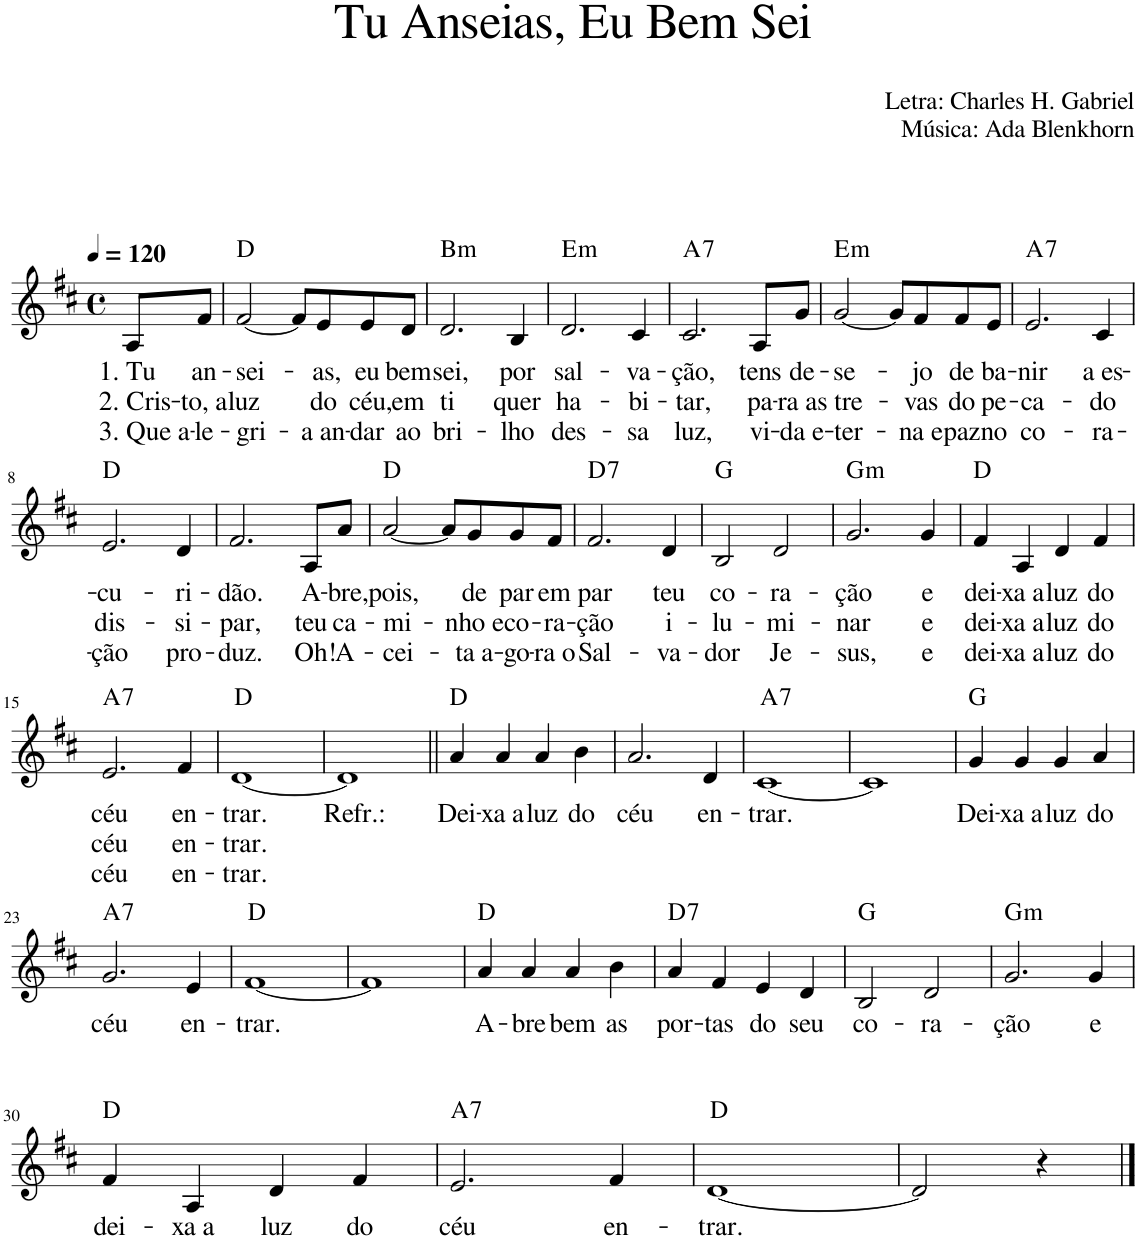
**kern	**text	**text	**text	**harte
*part1	*part1	*part1	*part1	*part1
*staff1	*staff1	*staff1	*staff1	*
*I"Voz	*	*	*	*
*I'Vo.	*	*	*	*
*clefG2	*	*	*	*
*k[f#c#]	*	*	*	*
*M4/4	*	*	*	*
*met(c)	*	*	*	*
*MM120	*	*	*	*
=1	=1	=1	=1	=1
!	!LO:LY:b	!LO:LY:b	!LO:LY:b	!
8A/L	1. Tu	2. Cris-	3. Que a-	.
!	!LO:LY:b	!LO:LY:b	!LO:LY:b	!
8f#/J	an-	-to, a	-le-	.
=2	=2	=2	=2	=2
!	!LO:LY:b	!LO:LY:b	!LO:LY:b	!
[2f#/	-sei-	luz	-gri-	D:maj
8f#/L]	.	.	.	.
!	!LO:LY:b	!LO:LY:b	!LO:LY:b	!
8e/	as,	do	-a an-	.
!	!LO:LY:b	!LO:LY:b	!LO:LY:b	!
8e/	eu	céu,	-dar	.
!	!LO:LY:b	!LO:LY:b	!LO:LY:b	!
8d/J	bem	em	ao	.
=3	=3	=3	=3	=3
!	!LO:LY:b	!LO:LY:b	!LO:LY:b	!LO:H:kt=m
2.d/	sei,	ti	bri-	B:min
!	!LO:LY:b	!LO:LY:b	!LO:LY:b	!
4B/	por	quer	-lho	.
=4	=4	=4	=4	=4
!	!LO:LY:b	!LO:LY:b	!LO:LY:b	!LO:H:kt=m
2.d/	sal-	ha-	des-	E:min
!	!LO:LY:b	!LO:LY:b	!LO:LY:b	!
4c#/	-va-	-bi-	-sa	.
=5	=5	=5	=5	=5
!	!LO:LY:b	!LO:LY:b	!LO:LY:b	!LO:H:kt=7
2.c#/	ção,	-tar,	luz,	A:7
!	!LO:LY:b	!LO:LY:b	!LO:LY:b	!
8A/L	tens	pa-	vi-	.
!	!LO:LY:b	!LO:LY:b	!LO:LY:b	!
8g/J	de-	-ra as	-da e-	.
=6	=6	=6	=6	=6
!	!LO:LY:b	!LO:LY:b	!LO:LY:b	!LO:H:kt=m
[2g/	-se-	tre-	-ter-	E:min
8g/L]	.	.	.	.
!	!LO:LY:b	!LO:LY:b	!LO:LY:b	!
8f#/	-jo	-vas	-na e	.
!	!LO:LY:b	!LO:LY:b	!LO:LY:b	!
8f#/	de	do	paz	.
!	!LO:LY:b	!LO:LY:b	!LO:LY:b	!
8e/J	ba-	pe-	no	.
=7	=7	=7	=7	=7
!	!LO:LY:b	!LO:LY:b	!LO:LY:b	!LO:H:kt=7
2.e/	-nir	-ca-	co-	A:7
!	!LO:LY:b	!LO:LY:b	!LO:LY:b	!
4c#/	a es-	-do	-ra-	.
!!LO:LB:g=z
=8	=8	=8	=8	=8
!	!LO:LY:b	!LO:LY:b	!LO:LY:b	!
2.e/	-cu-	dis-	-ção	D:maj
!	!LO:LY:b	!LO:LY:b	!LO:LY:b	!
4d/	-ri-	-si-	pro-	.
=9	=9	=9	=9	=9
!	!LO:LY:b	!LO:LY:b	!LO:LY:b	!
2.f#/	-dão.	-par,	-duz.	.
!	!LO:LY:b	!LO:LY:b	!LO:LY:b	!
8A/L	A-	teu	Oh!	.
!	!LO:LY:b	!LO:LY:b	!LO:LY:b	!
8a/J	-bre,	ca-	A-	.
=10	=10	=10	=10	=10
!	!LO:LY:b	!LO:LY:b	!LO:LY:b	!
[2a/	pois,	-mi-	-cei-	D:maj
8a/L]	.	.	.	.
!	!LO:LY:b	!LO:LY:b	!LO:LY:b	!
8g/	de	-nho e	-ta a-	.
!	!LO:LY:b	!LO:LY:b	!LO:LY:b	!
8g/	par	co-	-go-	.
!	!LO:LY:b	!LO:LY:b	!LO:LY:b	!
8f#/J	em	-ra-	-ra o	.
=11	=11	=11	=11	=11
!	!LO:LY:b	!LO:LY:b	!LO:LY:b	!LO:H:kt=7
2.f#/	par	-ção	Sal-	D:7
!	!LO:LY:b	!LO:LY:b	!LO:LY:b	!
4d/	teu	i-	-va-	.
=12	=12	=12	=12	=12
!	!LO:LY:b	!LO:LY:b	!LO:LY:b	!
2B/	co-	-lu-	-dor	G:maj
!	!LO:LY:b	!LO:LY:b	!LO:LY:b	!
2d/	-ra-	-mi-	Je-	.
=13	=13	=13	=13	=13
!	!LO:LY:b	!LO:LY:b	!LO:LY:b	!LO:H:kt=m
2.g/	-ção	-nar	-sus,	G:min
!	!LO:LY:b	!LO:LY:b	!LO:LY:b	!
4g/	e	e	e	.
=14	=14	=14	=14	=14
!	!LO:LY:b	!LO:LY:b	!LO:LY:b	!
4f#/	dei-	dei-	dei-	D:maj
!	!LO:LY:b	!LO:LY:b	!LO:LY:b	!
4A/	-xa a	-xa a	-xa a	.
!	!LO:LY:b	!LO:LY:b	!LO:LY:b	!
4d/	luz	luz	luz	.
!	!LO:LY:b	!LO:LY:b	!LO:LY:b	!
4f#/	do	do	do	.
!!LO:LB:g=z
=15	=15	=15	=15	=15
!	!LO:LY:b	!LO:LY:b	!LO:LY:b	!LO:H:kt=7
2.e/	céu	céu	céu	A:7
!	!LO:LY:b	!LO:LY:b	!LO:LY:b	!
4f#/	en-	en-	en-	.
=16	=16	=16	=16	=16
!	!LO:LY:b	!LO:LY:b	!LO:LY:b	!
[1d	-trar.	-trar.	-trar.	D:maj
=17	=17	=17	=17	=17
!	!LO:LY:b	!	!	!
1d]	Refr.:	.	.	.
=18||	=18||	=18||	=18||	=18||
!	!LO:LY:b	!	!	!
4a/	Dei-	.	.	D:maj
!	!LO:LY:b	!	!	!
4a/	-xa a	.	.	.
!	!LO:LY:b	!	!	!
4a/	luz	.	.	.
!	!LO:LY:b	!	!	!
4b\	do	.	.	.
=19	=19	=19	=19	=19
!	!LO:LY:b	!	!	!
2.a/	céu	.	.	.
!	!LO:LY:b	!	!	!
4d/	en-	.	.	.
=20	=20	=20	=20	=20
!	!LO:LY:b	!	!	!LO:H:kt=7
[1c#	-trar.	.	.	A:7
=21	=21	=21	=21	=21
1c#]	.	.	.	.
=22	=22	=22	=22	=22
!	!LO:LY:b	!	!	!
4g/	Dei-	.	.	G:maj
!	!LO:LY:b	!	!	!
4g/	-xa a	.	.	.
!	!LO:LY:b	!	!	!
4g/	luz	.	.	.
!	!LO:LY:b	!	!	!
4a/	do	.	.	.
!!LO:LB:g=z
=23	=23	=23	=23	=23
!	!LO:LY:b	!	!	!LO:H:kt=7
2.g/	céu	.	.	A:7
!	!LO:LY:b	!	!	!
4e/	en-	.	.	.
=24	=24	=24	=24	=24
!	!LO:LY:b	!	!	!
[1f#	-trar.	.	.	D:maj
=25	=25	=25	=25	=25
1f#]	.	.	.	.
=26	=26	=26	=26	=26
!	!LO:LY:b	!	!	!
4a/	A-	.	.	D:maj
!	!LO:LY:b	!	!	!
4a/	-bre	.	.	.
!	!LO:LY:b	!	!	!
4a/	bem	.	.	.
!	!LO:LY:b	!	!	!
4b\	as	.	.	.
=27	=27	=27	=27	=27
!	!LO:LY:b	!	!	!LO:H:kt=7
4a/	por-	.	.	D:7
!	!LO:LY:b	!	!	!
4f#/	-tas	.	.	.
!	!LO:LY:b	!	!	!
4e/	do	.	.	.
!	!LO:LY:b	!	!	!
4d/	seu	.	.	.
=28	=28	=28	=28	=28
!	!LO:LY:b	!	!	!
2B/	co-	.	.	G:maj
!	!LO:LY:b	!	!	!
2d/	-ra-	.	.	.
=29	=29	=29	=29	=29
!	!LO:LY:b	!	!	!LO:H:kt=m
2.g/	-ção	.	.	G:min
!	!LO:LY:b	!	!	!
4g/	e	.	.	.
!!LO:LB:g=z
=30	=30	=30	=30	=30
!	!LO:LY:b	!	!	!
4f#/	dei-	.	.	D:maj
!	!LO:LY:b	!	!	!
4A/	-xa a	.	.	.
!	!LO:LY:b	!	!	!
4d/	luz	.	.	.
!	!LO:LY:b	!	!	!
4f#/	do	.	.	.
=31	=31	=31	=31	=31
!	!LO:LY:b	!	!	!LO:H:kt=7
2.e/	céu	.	.	A:7
!	!LO:LY:b	!	!	!
4f#/	en-	.	.	.
=32	=32	=32	=32	=32
!	!LO:LY:b	!	!	!
[1d	-trar.	.	.	D:maj
=33	=33	=33	=33	=33
2d/]	.	.	.	.
4r	.	.	.	.
==	==	==	==	==
*-	*-	*-	*-	*-
